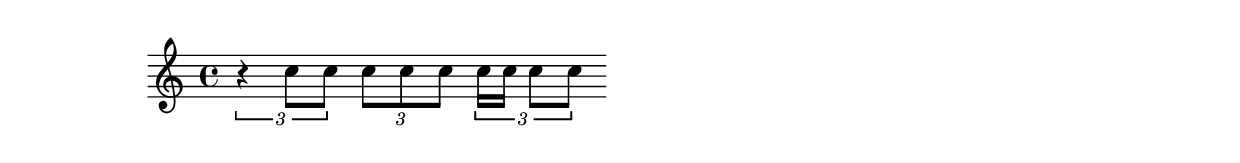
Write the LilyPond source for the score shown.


\version "2.17.11"
\header {

  texidoc = "In combination with a beam, the bracket of the tuplet
bracket is removed. This only happens if there is one beam, as long as
the bracket."

}
\layout { ragged-right= ##t }

\context Voice\relative c'' {
  \tuplet 3/2 { r  c8[ c8] }
  \tuplet 3/2 {  c8[ c c] }
  \tuplet 3/2 {  c16[ c16]  c8[ c8] }
}

